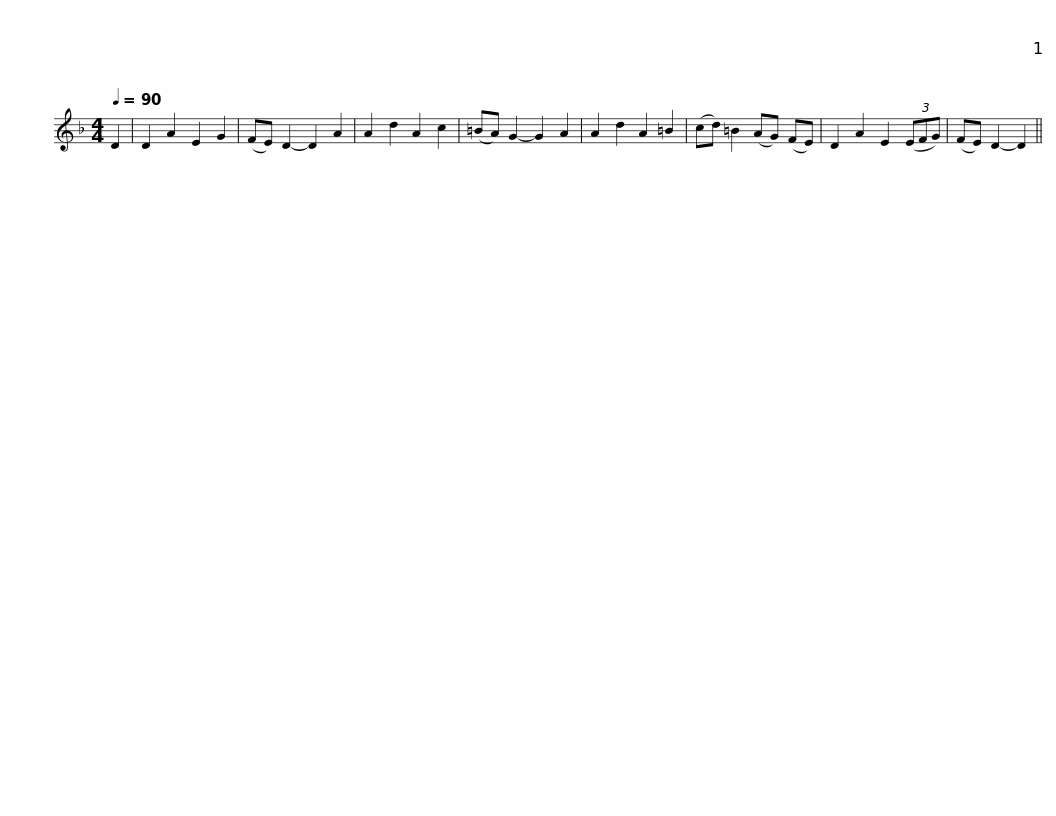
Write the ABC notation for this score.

X:1
L:1/8
Q:1/4=90
M:4/4
I:linebreak $
K:Dmin
V:1 treble
V:1
 D2 | D2 A2 E2 G2 | (FE) D2- D2 A2 | A2 d2 A2 c2 | (=BA) G2- G2 A2 | %5
 A2 d2 A2 =B2 | (cd) =B2 (AG) (FE) | D2 A2 E2 (3(EFG) | (FE) D2- D2 || %9
